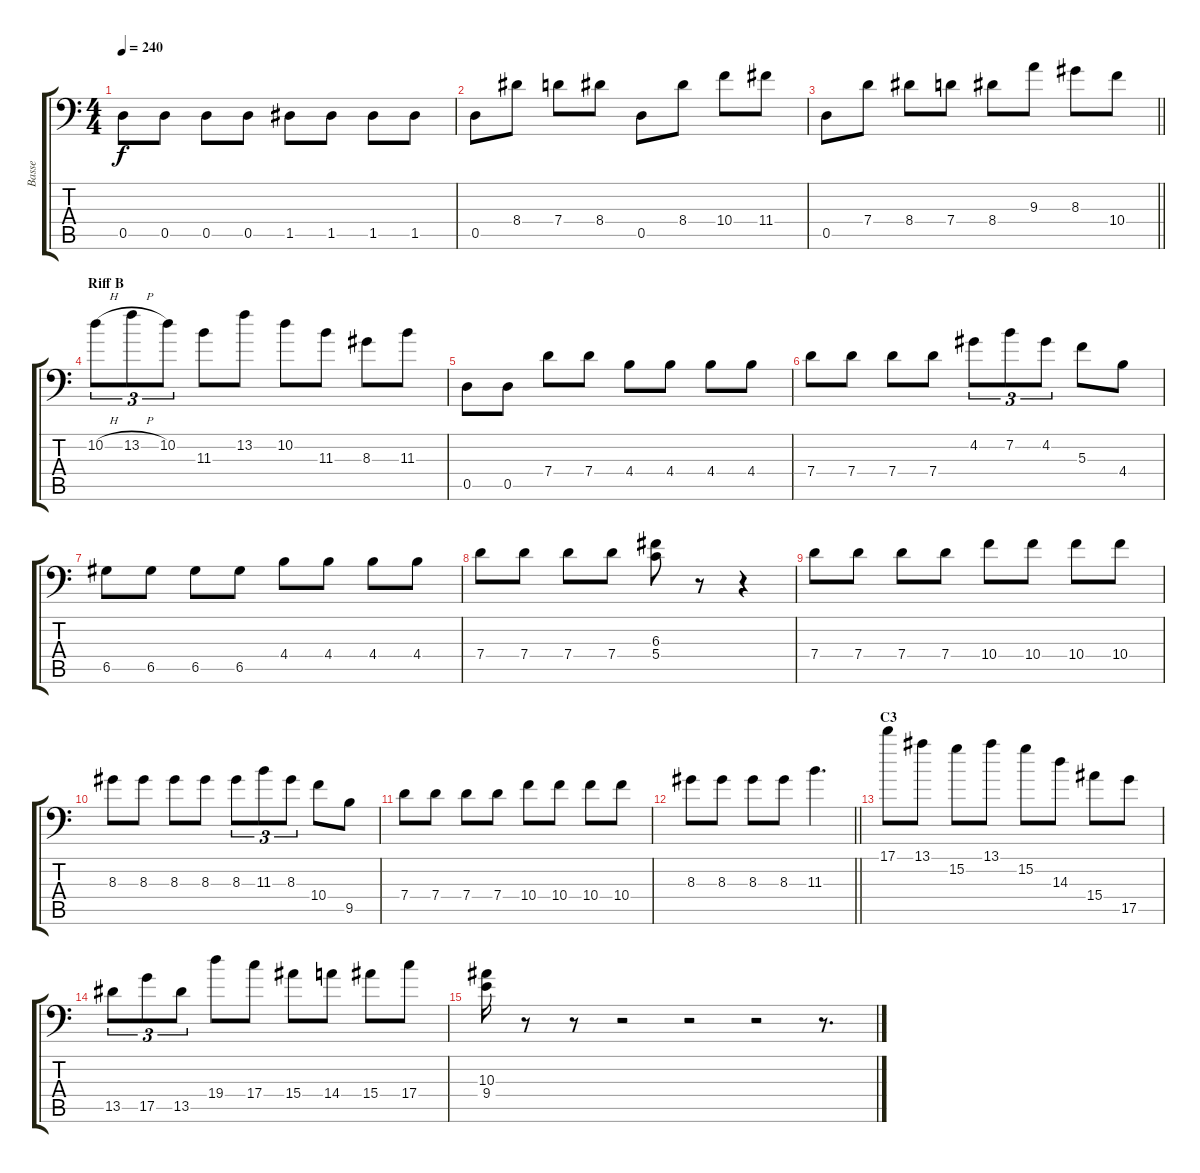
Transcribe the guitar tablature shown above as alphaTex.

\track ("Basse" "Basse") {instrument electricbassfinger}
\staff {score tabs}
\tuning (A3 E3 C3 G2 D2 A1) {hide}
\ts (4 4)
\tempo 240
\clef f4
\ks c
0.5.8{dy f} 0.5.8 0.5.8 0.5.8 1.5.8 1.5.8 1.5.8 1.5.8 |
0.5.8 8.4.8 7.4.8 8.4.8 0.5.8 8.4.8 10.4.8 11.4.8 |
\barLineRight lightlight
0.5.8 7.4.8 8.4.8 7.4.8 8.4.8 9.3.8 8.3.8 10.4.8 |
\section ("" "Riff B")
10.2{h}.8{tu (3 2)} 13.2{h}.8{tu (3 2)} 10.2.8{tu (3 2)} 11.3.8 13.2.8 10.2.8 11.3.8 8.3.8 11.3.8 |
0.5.8 0.5.8 7.4.8 7.4.8 4.4.8 4.4.8 4.4.8 4.4.8 |
7.4.8 7.4.8 7.4.8 7.4.8 4.2.8{tu (3 2)} 7.2.8{tu (3 2)} 4.2.8{tu (3 2)} 5.3.8 4.4.8 |
6.5.8 6.5.8 6.5.8 6.5.8 4.4.8 4.4.8 4.4.8 4.4.8 |
7.4.8 7.4.8 7.4.8 7.4.8 (6.3 5.4).8 r.8 r.4 |
7.4.8 7.4.8 7.4.8 7.4.8 10.4.8 10.4.8 10.4.8 10.4.8 |
8.3.8 8.3.8 8.3.8 8.3.8 8.3.8{tu (3 2)} 11.3.8{tu (3 2)} 8.3.8{tu (3 2)} 10.4.8 9.5.8 |
7.4.8 7.4.8 7.4.8 7.4.8 10.4.8 10.4.8 10.4.8 10.4.8 |
\barLineRight lightlight
8.3.8 8.3.8 8.3.8 8.3.8 11.3.4{d} |
\section ("" "C3")
17.1.8 13.1.8 15.2.8 13.1.8 15.2.8 14.3.8 15.4.8 17.5.8 |
13.5.8{tu (3 2)} 17.5.8{tu (3 2)} 13.5.8{tu (3 2)} 19.4.8 17.4.8 15.4.8 14.4.8 15.4.8 17.4.8 |
(10.3 9.4).16 r.8 r.8 r.2 r.2 r.2 r.8{d}
